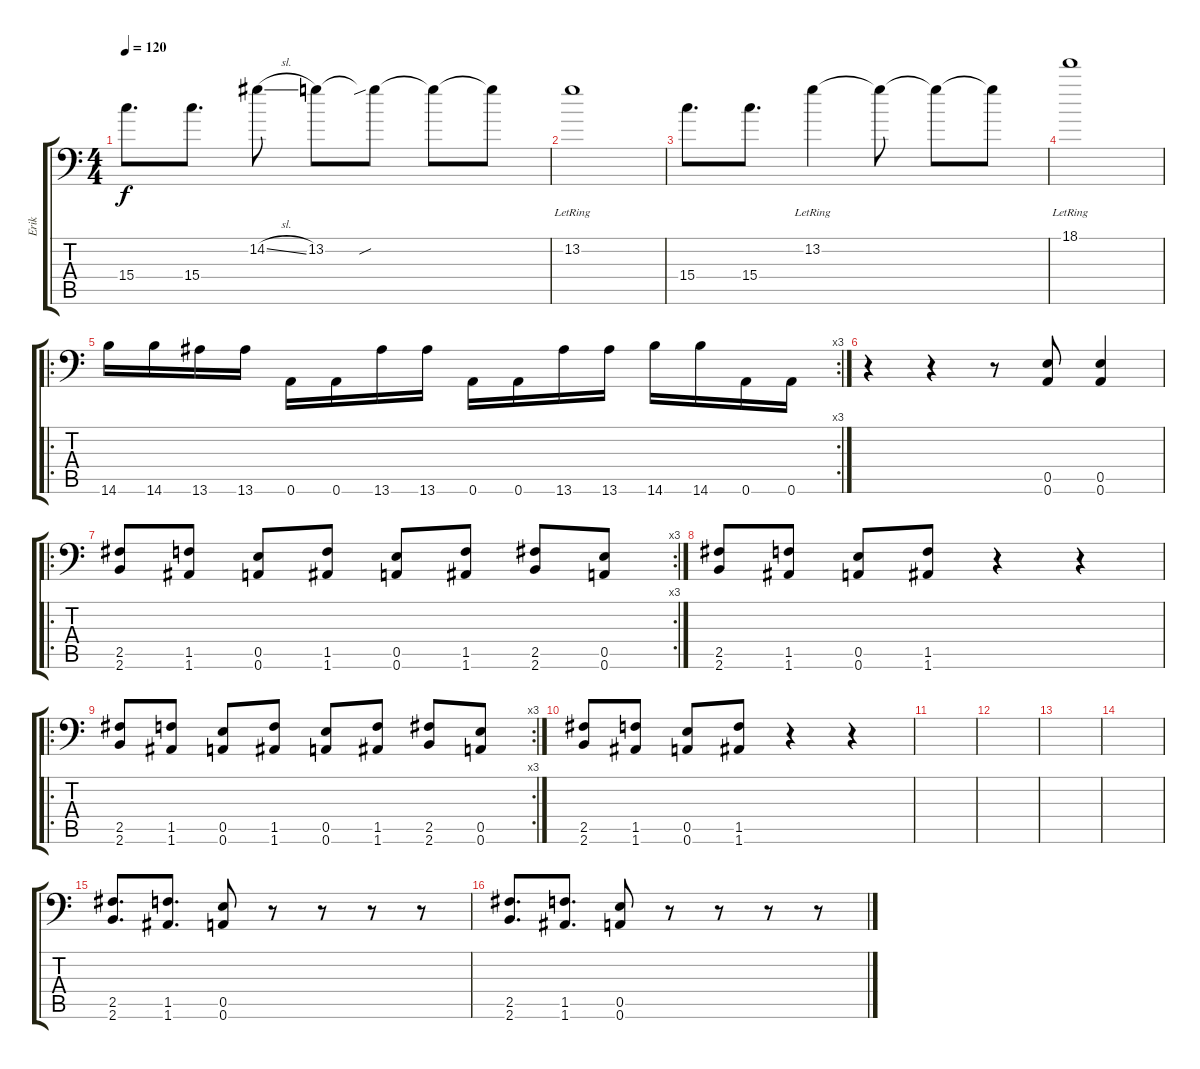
\track ("Erik" "Erik") {instrument distortionguitar}
\staff {score tabs}
\tuning (B3 Gb3 D3 A2 E2 A1) {hide}
\ts (4 4)
\tempo 120
\clef f4
\ks c
15.4.8{d dy f instrument acousticguitarnylon} 15.4.8{d} 14.2{sl}.8 13.2.8 13.2{sib t}.8 13.2{t}.8 13.2{t}.8 |
13.2{lr}.1 |
15.4.8{d} 15.4.8{d} 13.2{lr}.4 13.2{t}.8 13.2{t}.8 13.2{t}.8 |
18.1{lr}.1 |
\ro
\rc 3
14.6.16{instrument distortionguitar} 14.6.16 13.6.16 13.6.16 0.6.16 0.6.16 13.6.16 13.6.16 0.6.16 0.6.16 13.6.16 13.6.16 14.6.16 14.6.16 0.6.16 0.6.16 |
r.4 r.4 r.8 (0.5 0.6).8 (0.5 0.6).4 |
\ro
\rc 3
(2.5 2.6).8 (1.5 1.6).8 (0.5 0.6).8 (1.5 1.6).8 (0.5 0.6).8 (1.5 1.6).8 (2.5 2.6).8 (0.5 0.6).8 |
(2.5 2.6).8 (1.5 1.6).8 (0.5 0.6).8 (1.5 1.6).8 r.4 r.4 |
\ro
\rc 3
(2.5 2.6).8 (1.5 1.6).8 (0.5 0.6).8 (1.5 1.6).8 (0.5 0.6).8 (1.5 1.6).8 (2.5 2.6).8 (0.5 0.6).8 |
(2.5 2.6).8 (1.5 1.6).8 (0.5 0.6).8 (1.5 1.6).8 r.4 r.4 |
|
|
|
|
(2.5 2.6).8{d} (1.5 1.6).8{d} (0.5 0.6).8 r.8 r.8 r.8 r.8 |
(2.5 2.6).8{d} (1.5 1.6).8{d} (0.5 0.6).8 r.8 r.8 r.8 r.8
